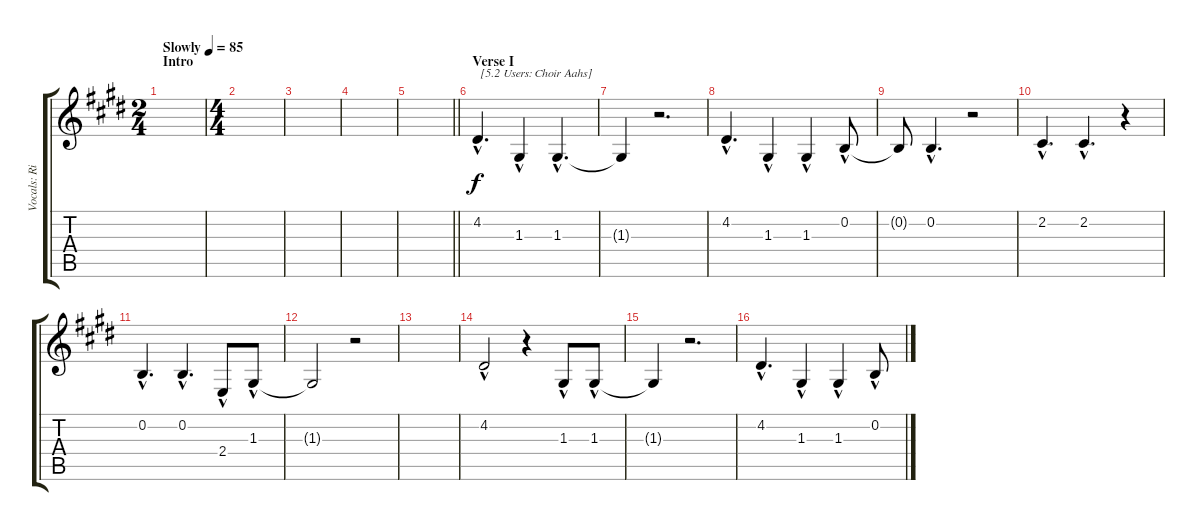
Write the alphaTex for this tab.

\track ("Vocals: Rick" "Vocals: Ri") {instrument voiceoohs}
\staff {score tabs}
\tuning (E4 B3 G3 D3 A2 E2) {hide}
\ts (2 4)
\section ("" "Intro")
\tempo (85 "Slowly")
\clef g2
\ks e
|
\ts (4 4)
|
|
|
\barLineRight lightlight
|
\section ("" "Verse I")
4.2{hac}.4{d txt " [5.2 Users: Choir Aahs]"} 1.3{hac}.4 1.3{hac}.4{d} |
1.3{t}.4 r.2{d} |
4.2{hac}.4{d} 1.3{hac}.4 1.3{hac}.4 0.2{hac}.8 |
0.2{t}.8 0.2{hac}.4{d} r.2 |
2.2{hac}.4{d} 2.2{hac}.4{d} r.4 |
0.2{hac}.4{d} 0.2{hac}.4{d} 2.4{hac}.8 1.3{hac}.8 |
1.3{t}.2 r.2 |
|
4.2{hac}.2 r.4 1.3{hac}.8 1.3{hac}.8 |
1.3{t}.4 r.2{d} |
4.2{hac}.4{d} 1.3{hac}.4 1.3{hac}.4 0.2{hac}.8
